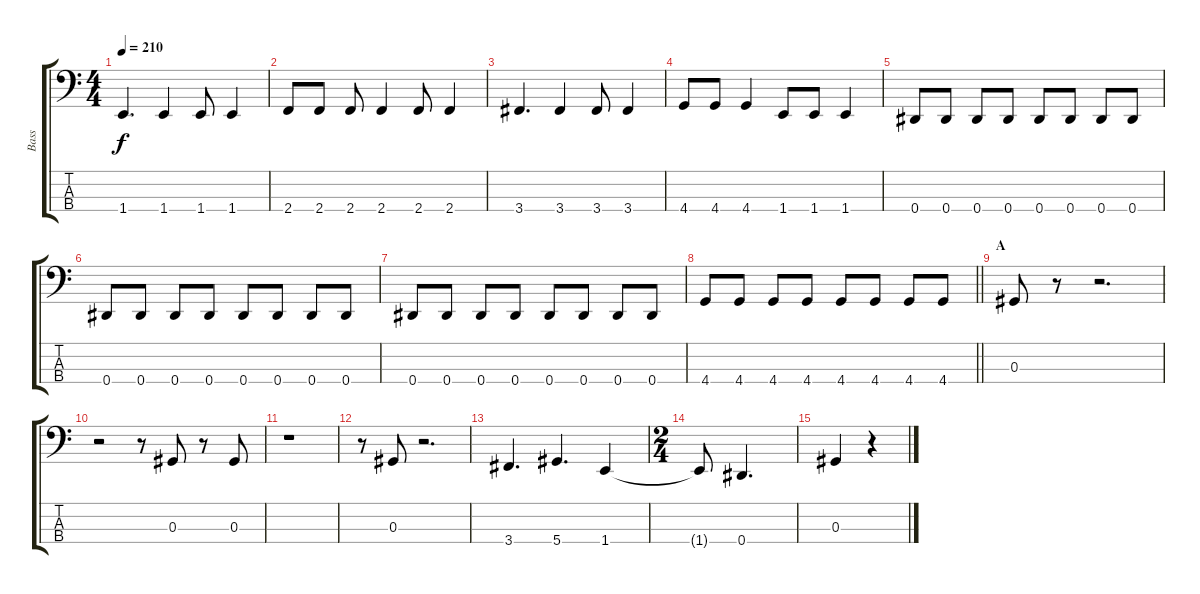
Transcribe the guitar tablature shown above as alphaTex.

\track ("Bass" "Bass") {instrument electricbasspick}
\staff {score tabs}
\tuning (Gb2 Db2 Ab1 Eb1) {hide}
\ts (4 4)
\tempo 210
\clef f4
\ks c
1.4.4{d dy f} 1.4.4 1.4.8 1.4.4 |
2.4.8 2.4.8 2.4.8 2.4.4 2.4.8 2.4.4 |
3.4.4{d} 3.4.4 3.4.8 3.4.4 |
4.4.8 4.4.8 4.4.4 1.4.8 1.4.8 1.4.4 |
0.4.8 0.4.8 0.4.8 0.4.8 0.4.8 0.4.8 0.4.8 0.4.8 |
0.4.8 0.4.8 0.4.8 0.4.8 0.4.8 0.4.8 0.4.8 0.4.8 |
0.4.8 0.4.8 0.4.8 0.4.8 0.4.8 0.4.8 0.4.8 0.4.8 |
\barLineRight lightlight
4.4.8 4.4.8 4.4.8 4.4.8 4.4.8 4.4.8 4.4.8 4.4.8 |
\section ("" "A")
0.3.8 r.8 r.2{d} |
r.2 r.8 0.3.8 r.8 0.3.8 |
r.1 |
r.8 0.3.8 r.2{d} |
3.4.4{d} 5.4.4{d} 1.4.4 |
\ts (2 4)
1.4{t}.8 0.4.4{d} |
0.3.4 r.4
